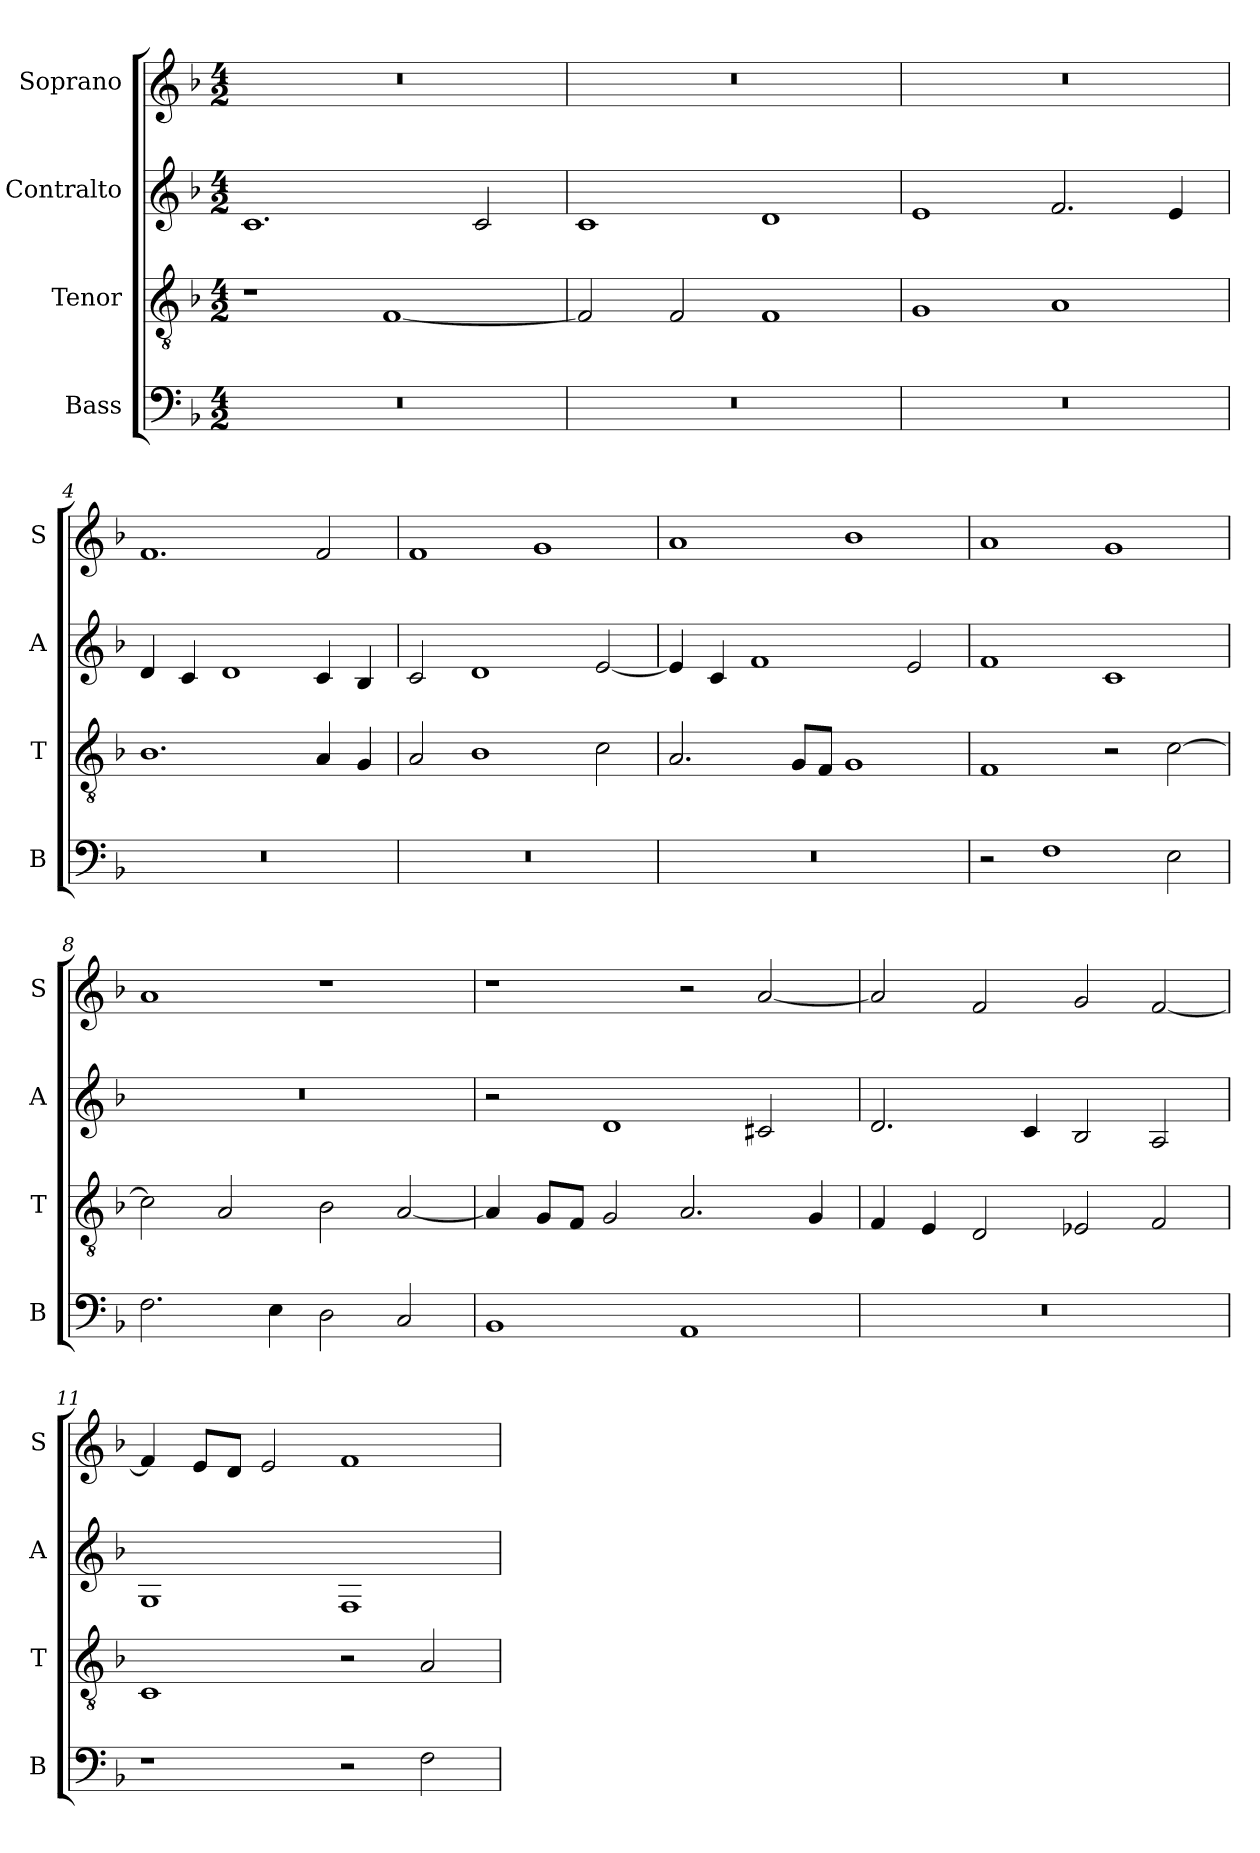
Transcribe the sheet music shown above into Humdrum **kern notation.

**kern	**kern	**kern	**kern
*part4	*part3	*part2	*part1
*staff4	*staff3	*staff2	*staff1
*I"Bass	*I"Tenor	*I"Contralto	*I"Soprano
*I'B	*I'T	*I'A	*I'S
*clefF4	*clefGv2	*clefG2	*clefG2
*k[b-]	*k[b-]	*k[b-]	*k[b-]
*F:ion	*F:ion	*F:ion	*F:ion
*M4/2	*M4/2	*M4/2	*M4/2
=1	=1	=1	=1
0r	1r	1.c	0r
.	[1F	.	.
.	.	2c	.
=2	=2	=2	=2
0r	2F]	1c	0r
.	2F	.	.
.	1F	1d	.
=3	=3	=3	=3
0r	1G	1e	0r
.	1A	2.f	.
.	.	4e	.
=4	=4	=4	=4
0r	1.B-	4d	1.f
.	.	4c	.
.	.	1d	.
.	4A	4c	2f
.	4G	4B-	.
=5	=5	=5	=5
0r	2A	2c	1f
.	1B-	1d	.
.	.	.	1g
.	2c	[2e	.
=6	=6	=6	=6
0r	2.A	4e]	1a
.	.	4c	.
.	.	1f	.
.	8G/L	.	.
.	8F/J	.	.
.	1G	.	1b-
.	.	2e	.
=7	=7	=7	=7
2r	1F	1f	1a
1F	.	.	.
.	2r	1c	1g
2E	[2c	.	.
=8	=8	=8	=8
2.F	2c]	0r	1a
.	2A	.	.
4E	.	.	.
2D	2B-	.	1r
2C	[2A	.	.
=9	=9	=9	=9
1BB-	4A]	2r	1r
.	8G/L	.	.
.	8F/J	.	.
.	2G	1d	.
1AA	2.A	.	2r
.	.	2c#X	[2a
.	4G	.	.
=10	=10	=10	=10
0r	4F	2.d	2a]
.	4E	.	.
.	2D	.	2f
.	.	4c	.
.	2E-X	2B-	2g
.	2F	2A	[2f
=11	=11	=11	=11
1r	1C	1G	4f]
.	.	.	8e/L
.	.	.	8d/J
.	.	.	2e
2r	2r	1F	1f
2F	2A	.	.
=	=	=	=
*-	*-	*-	*-
